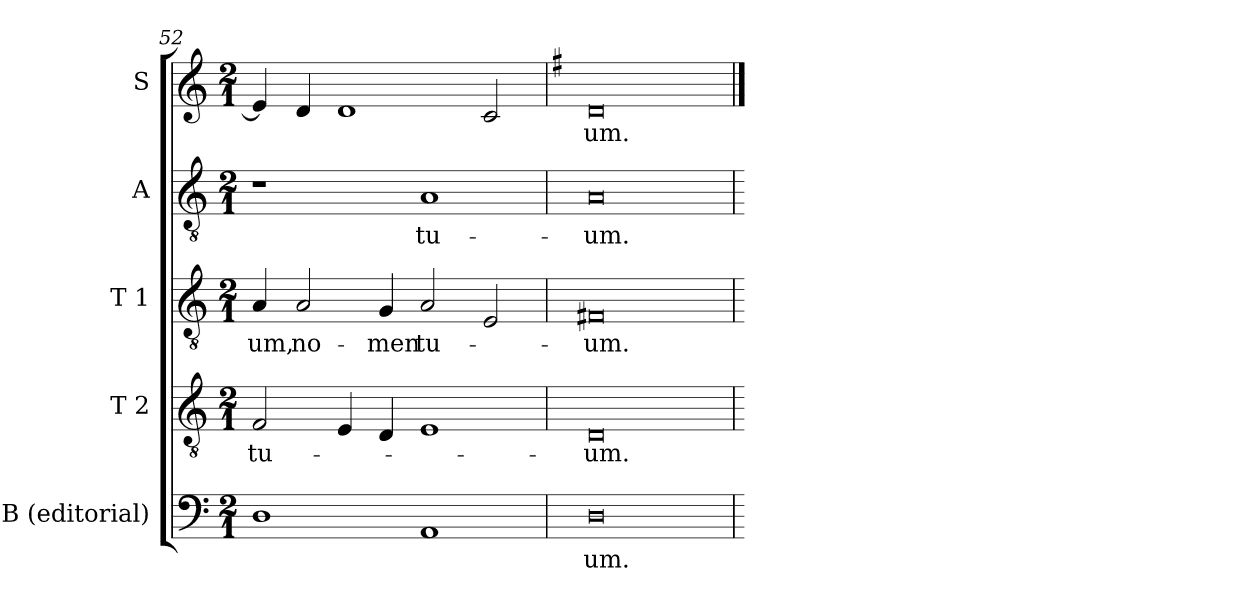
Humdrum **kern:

**kern	**text	**kern	**text	**kern	**text	**kern	**text	**kern	**text
*part5	*part5	*part4	*part4	*part3	*part3	*part2	*part2	*part1	*part1
*staff5	*staff5	*staff4	*staff4	*staff3	*staff3	*staff2	*staff2	*staff1	*staff1
*I"B (editorial)	*	*I"T 2	*	*I"T 1	*	*I"A	*	*I"S	*
*I'B.	*	*I'T2	*	*I'T1	*	*I'A.	*	*I'S.	*
*clefF4	*	*clefGv2	*	*clefGv2	*	*clefGv2	*	*clefG2	*
*M2/1	*	*M2/1	*	*M2/1	*	*M2/1	*	*M2/1	*
=52	=52	=52	=52	=52	=52	=52	=52	=52	=52
!	!	!	!LO:LY:b:cj	!	!LO:LY:b:cj	!	!	!	!
1D	.	2F/	tu-	4A/	-um,	1r	.	4e/]	.
!	!	!	!	!	!LO:LY:b:cj	!	!	!	!
.	.	.	.	2A/	no-	.	.	4d/	.
.	.	4E/	.	.	.	.	.	1d	.
!	!	!	!	!	!LO:LY:b:cj	!	!	!	!
.	.	4D/	.	4G/	-men	.	.	.	.
!	!	!	!	!	!LO:LY:b:cj	!	!LO:LY:b:cj	!	!
1AA	.	1E	.	2A/	tu-	1A	tu-	.	.
.	.	.	.	2E/	.	.	.	2c/	.
=53	=53	=53	=53	=53	=53	=53	=53	=53	=53
*	*	*	*	*	*	*	*	*k[f#]	*
*	*	*	*	*	*	*	*	*G:	*
!	!LO:LY:b:cj	!	!LO:LY:b:cj	!	!LO:LY:b:cj	!	!LO:LY:b:cj	!	!LO:LY:b:cj
0D	-um.	0D	-um.	0F#X	-um.	0A	-um.	0d	-um.
=	==	=	==	=	==	=	==	==	==
*-	*-	*-	*-	*-	*-	*-	*-	*-	*-
